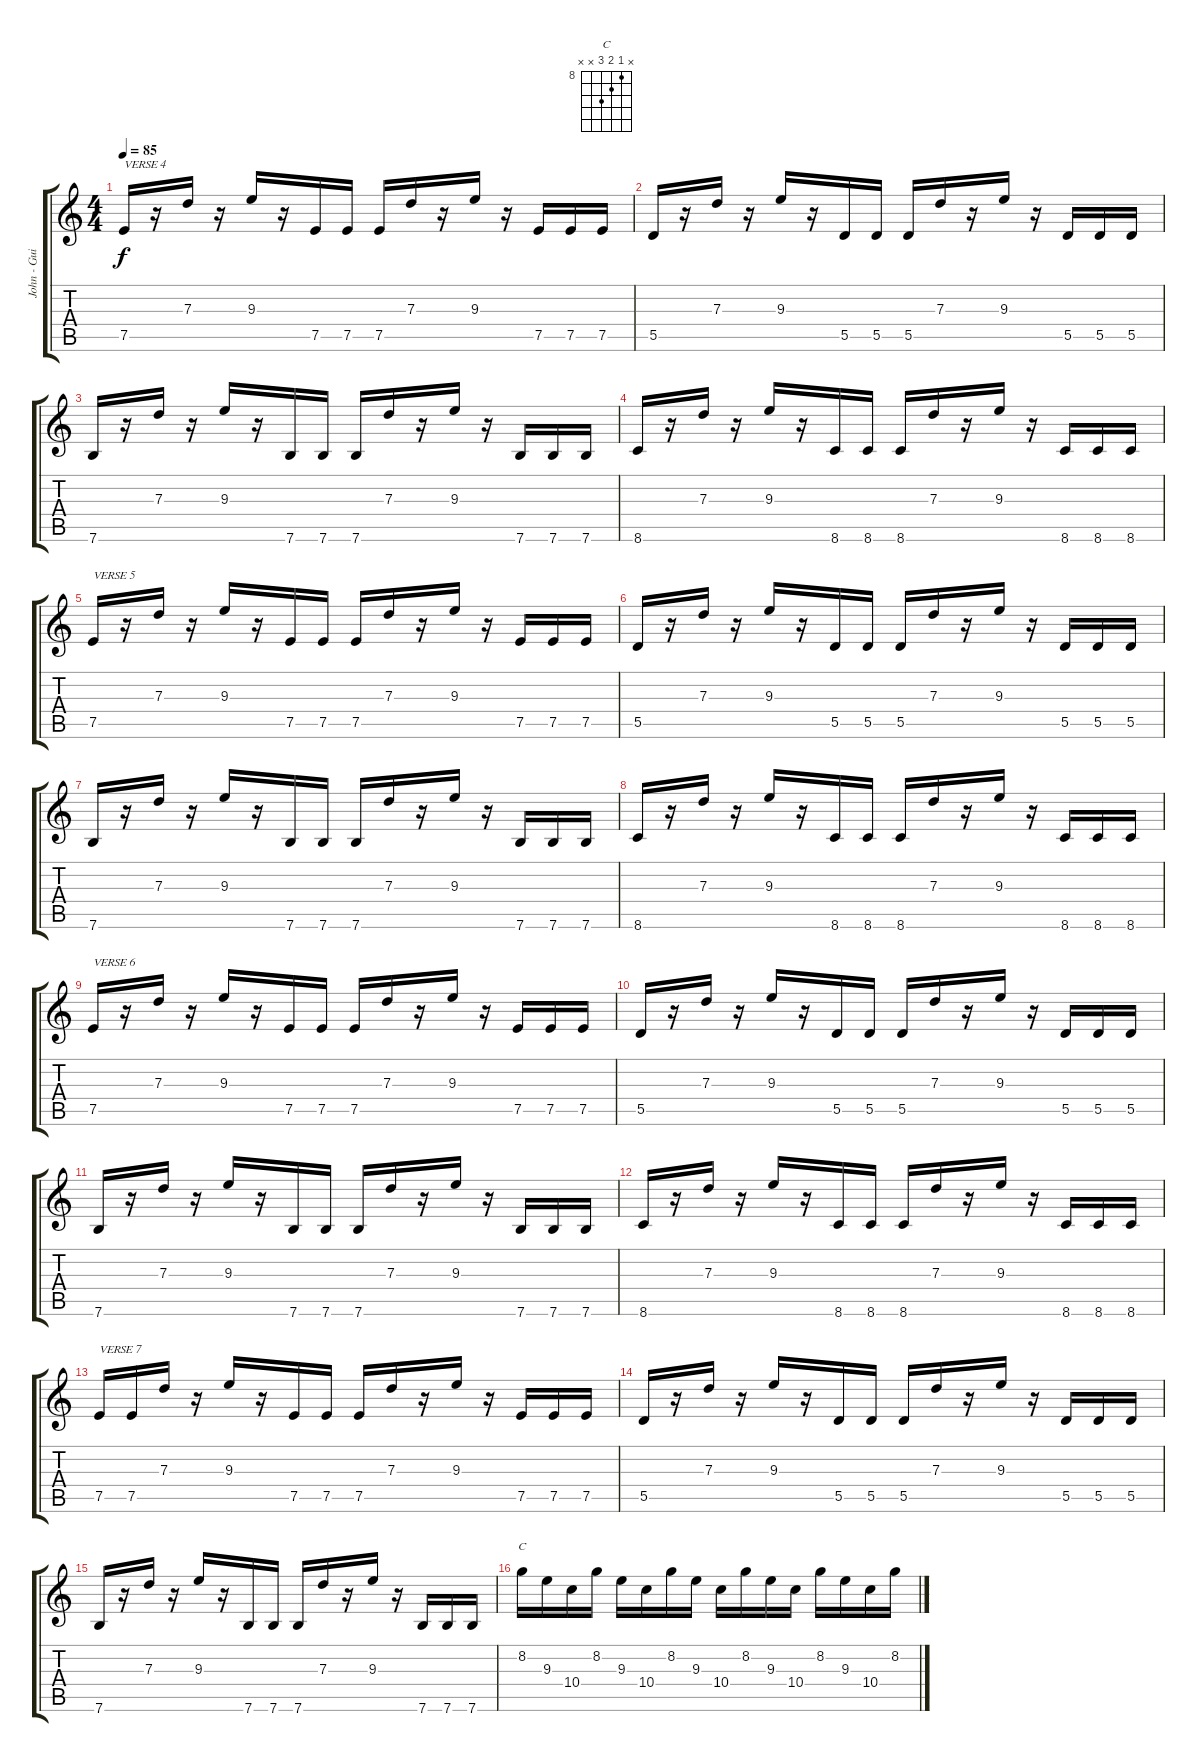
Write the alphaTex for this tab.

\track ("John - Guitar" "John - Gui") {instrument electricguitarclean}
\staff {score tabs}
\tuning (E4 B3 G3 D3 A2 E2) {hide}
\chord ("C" x 8 9 10 x x) {firstfret 8}
\ts (4 4)
\tempo 85
\clef g2
\ks c
7.5.16{txt "VERSE 4" dy f} r.16 7.3.16 r.16 9.3.16 r.16 7.5.16 7.5.16 7.5.16 7.3.16 r.16 9.3.16 r.16 7.5.16 7.5.16 7.5.16 |
5.5.16 r.16 7.3.16 r.16 9.3.16 r.16 5.5.16 5.5.16 5.5.16 7.3.16 r.16 9.3.16 r.16 5.5.16 5.5.16 5.5.16 |
7.6.16 r.16 7.3.16 r.16 9.3.16 r.16 7.6.16 7.6.16 7.6.16 7.3.16 r.16 9.3.16 r.16 7.6.16 7.6.16 7.6.16 |
8.6.16 r.16 7.3.16 r.16 9.3.16 r.16 8.6.16 8.6.16 8.6.16 7.3.16 r.16 9.3.16 r.16 8.6.16 8.6.16 8.6.16 |
7.5.16{txt "VERSE 5"} r.16 7.3.16 r.16 9.3.16 r.16 7.5.16 7.5.16 7.5.16 7.3.16 r.16 9.3.16 r.16 7.5.16 7.5.16 7.5.16 |
5.5.16 r.16 7.3.16 r.16 9.3.16 r.16 5.5.16 5.5.16 5.5.16 7.3.16 r.16 9.3.16 r.16 5.5.16 5.5.16 5.5.16 |
7.6.16 r.16 7.3.16 r.16 9.3.16 r.16 7.6.16 7.6.16 7.6.16 7.3.16 r.16 9.3.16 r.16 7.6.16 7.6.16 7.6.16 |
8.6.16 r.16 7.3.16 r.16 9.3.16 r.16 8.6.16 8.6.16 8.6.16 7.3.16 r.16 9.3.16 r.16 8.6.16 8.6.16 8.6.16 |
7.5.16{txt "VERSE 6"} r.16 7.3.16 r.16 9.3.16 r.16 7.5.16 7.5.16 7.5.16 7.3.16 r.16 9.3.16 r.16 7.5.16 7.5.16 7.5.16 |
5.5.16 r.16 7.3.16 r.16 9.3.16 r.16 5.5.16 5.5.16 5.5.16 7.3.16 r.16 9.3.16 r.16 5.5.16 5.5.16 5.5.16 |
7.6.16 r.16 7.3.16 r.16 9.3.16 r.16 7.6.16 7.6.16 7.6.16 7.3.16 r.16 9.3.16 r.16 7.6.16 7.6.16 7.6.16 |
8.6.16 r.16 7.3.16 r.16 9.3.16 r.16 8.6.16 8.6.16 8.6.16 7.3.16 r.16 9.3.16 r.16 8.6.16 8.6.16 8.6.16 |
7.5.16{txt "VERSE 7"} 7.5.16 7.3.16 r.16 9.3.16 r.16 7.5.16 7.5.16 7.5.16 7.3.16 r.16 9.3.16 r.16 7.5.16 7.5.16 7.5.16 |
5.5.16 r.16 7.3.16 r.16 9.3.16 r.16 5.5.16 5.5.16 5.5.16 7.3.16 r.16 9.3.16 r.16 5.5.16 5.5.16 5.5.16 |
7.6.16 r.16 7.3.16 r.16 9.3.16 r.16 7.6.16 7.6.16 7.6.16 7.3.16 r.16 9.3.16 r.16 7.6.16 7.6.16 7.6.16 |
8.2.16{ch "C"} 9.3.16 10.4.16 8.2.16 9.3.16 10.4.16 8.2.16 9.3.16 10.4.16 8.2.16 9.3.16 10.4.16 8.2.16 9.3.16 10.4.16 8.2.16
